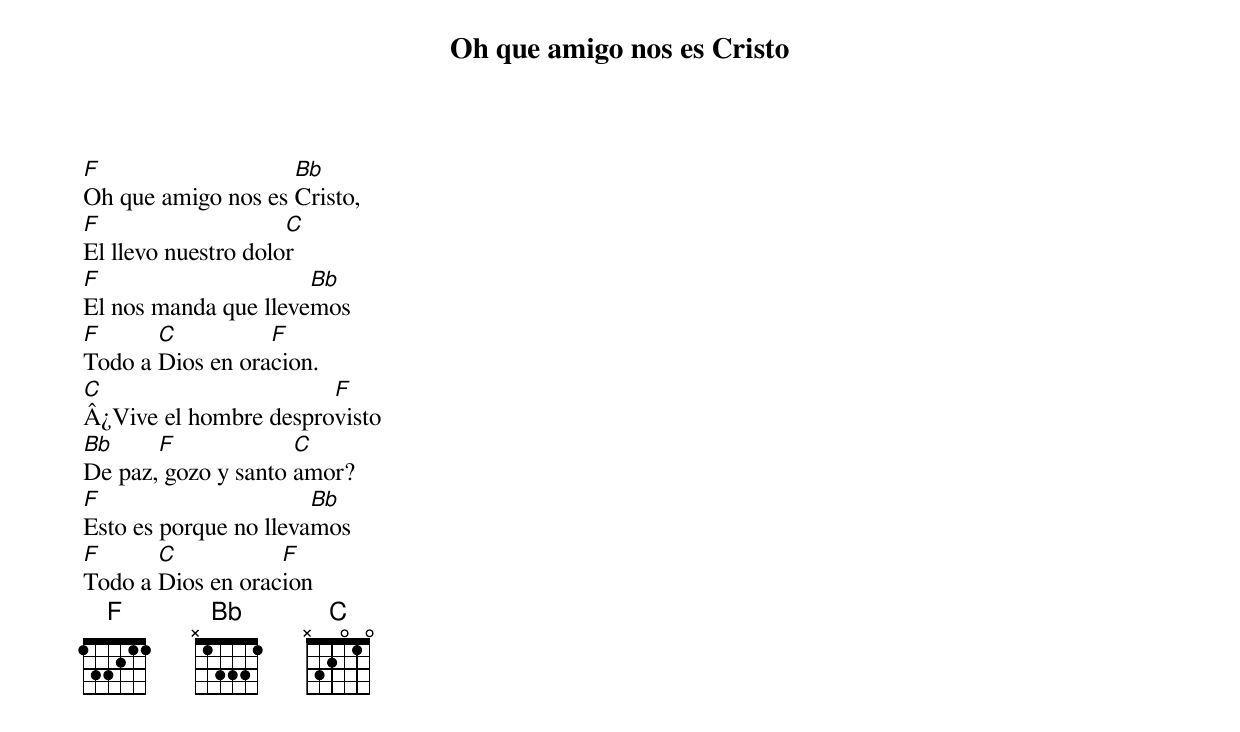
{title:Oh que amigo nos es Cristo}
{subtitle:}
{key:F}

[F]Oh que amigo nos es [Bb]Cristo,
[F]El llevo nuestro dolo[C]r
[F]El nos manda que lleve[Bb]mos
[F]Todo a [C]Dios en ora[F]cion.
[C]Â¿Vive el hombre despro[F]visto
[Bb]De paz,[F] gozo y santo [C]amor?
[F]Esto es porque no lleva[Bb]mos
[F]Todo a [C]Dios en orac[F]ion
